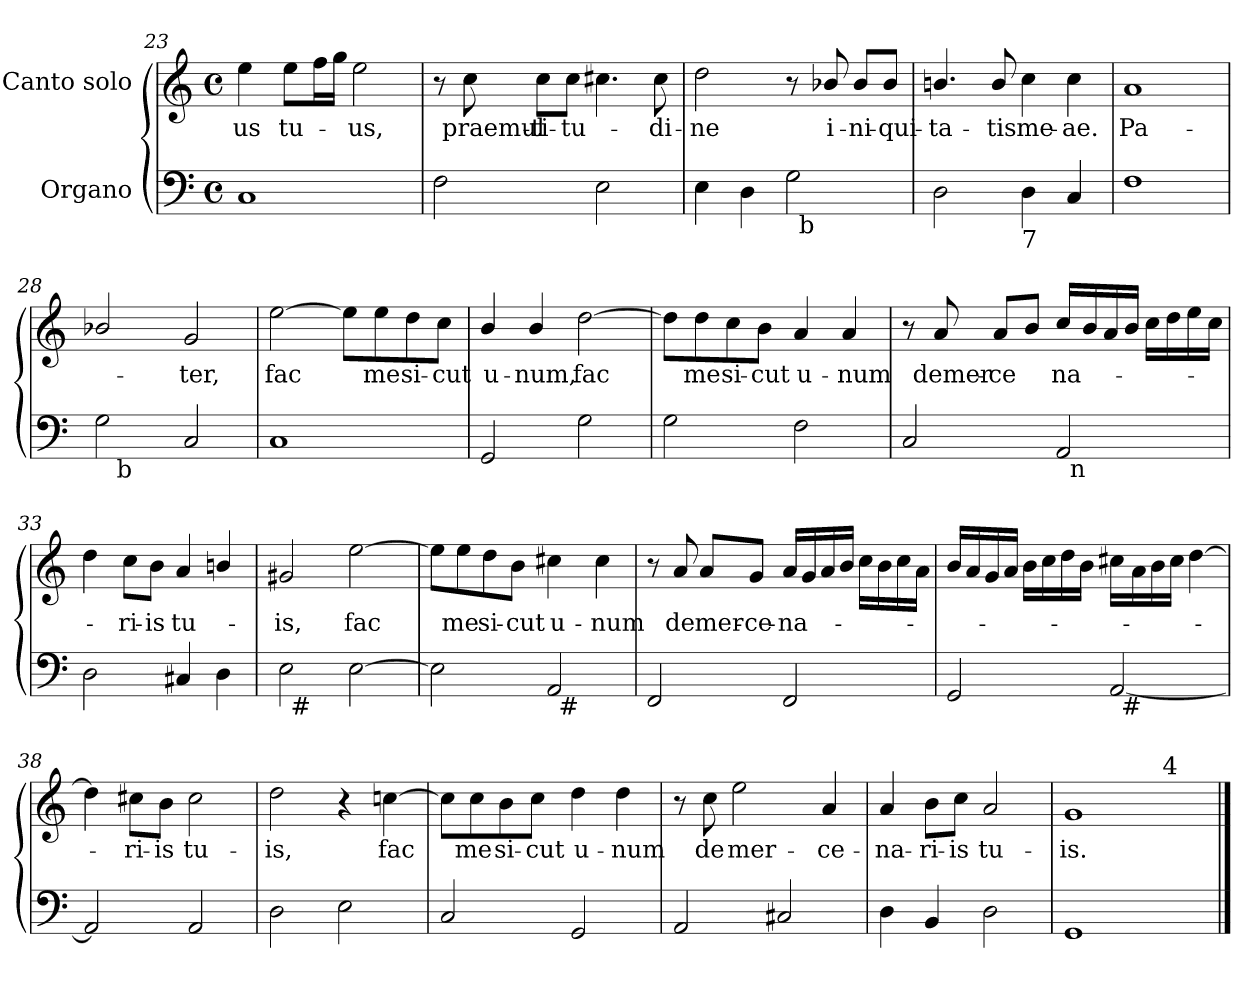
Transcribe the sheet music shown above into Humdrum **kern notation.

**kern	**kern	**text
*part2	*part1	*part1
*staff2	*staff1	*staff1
*I"Organo	*I"Canto solo	*
*clefF4	*clefG2	*
*k[]	*k[]	*
*C:	*C:	*
*M4/4	*M4/4	*
*met(c)	*met(c)	*
=23	=23	=23
!	!	!LO:LY:b
1C	4ee\	-us
!	!	!LO:LY:b
.	8ee\L	tu-
.	16ff\L	.
.	16gg\JJ	.
!	!	!LO:LY:b
.	2ee\	-us,
=24	=24	=24
2F\	8r	.
!	!	!LO:LY:b
.	8cc\	praemul-
!	!	!LO:LY:b
.	8cc\L	-ti-
!	!	!LO:LY:b
.	8cc\J	-tu-
2E>\	4.cc#X\	.
!	!	!LO:LY:b
.	8cc#\	-di-
=25	=25	=25
!	!	!LO:LY:b
*^	*	*
4E\	2ryy	2dd\	-ne
4D\	.	.	.
2G\	32ryy	8r	.
!	!LO:TX:b:t=b	!	!
.	4...ryy	.	.
!	!	!	!LO:LY:b
.	.	8b-X/	i-
!	!	!	!LO:LY:b
.	.	8b-/L	-ni-
!	!	!	!LO:LY:b
.	.	8b-/J	-qui-
=26	=26	=26	=26
!	!	!	!LO:LY:b
*v	*v	*	*
2D>\	4.bn/	-ta-
!	!	!LO:LY:b
.	8b/	-tis
!LO:TX:b:t=7	!	!
!	!	!LO:LY:b
4D\	4cc\	me-
!	!	!LO:LY:b
4C/	4cc\	-ae.
=27	=27	=27
!	!	!LO:LY:b
1F	1a	Pa-
=28	=28	=28
*^	*	*
2G\	16ryy	2b-X/	.
!	!LO:TX:b:t=b	!	!
.	2...ryy	.	.
!	!	!	!LO:LY:b
2C/	.	2g/	-ter,
!!LO:LB:g=z
=29	=29	=29	=29
!	!	!	!LO:LY:b
*v	*v	*	*
1C	[>2ee\	fac
.	8ee\L]	.
!	!	!LO:LY:b
.	8ee\	me
!	!	!LO:LY:b
.	8dd\	si-
!	!	!LO:LY:b
.	8cc\J	-cut
=30	=30	=30
!	!	!LO:LY:b
2GG/	4b/	u-
!	!	!LO:LY:b
.	4b/	-num,
!	!	!LO:LY:b
2G\	[>2dd\	fac
=31	=31	=31
2G\	8dd\L]	.
!	!	!LO:LY:b
.	8dd\	me
!	!	!LO:LY:b
.	8cc\	si-
!	!	!LO:LY:b
.	8b\J	-cut
!	!	!LO:LY:b
2F\	4a/	u-
!	!	!LO:LY:b
.	4a/	-num
=32	=32	=32
*^	*	*
2C/	2ryy	8r	.
!	!	!	!LO:LY:b
.	.	8a/	demer-
!	!	!	!LO:LY:b
.	.	8a/L	-ce
.	.	8b/J	.
!	!	!	!LO:LY:b
2AA/	32ryy	16cc/LL	na-
!	!LO:TX:b:t=n	!	!
.	4...ryy	.	.
.	.	16b/	.
.	.	16a/	.
.	.	16b/JJ	.
.	.	16cc\LL	.
.	.	16dd\	.
.	.	16ee\	.
.	.	16cc\JJ	.
*v	*v	*	*
=33	=33	=33
2D\	4dd\	.
!	!	!LO:LY:b
.	8cc\L	-ri-
!	!	!LO:LY:b
.	8b\J	-is
!	!	!LO:LY:b
4C#X/	4a/	tu-
4D>\	4bn/	.
=34	=34	=34
!	!	!LO:LY:b
*^	*	*
2E\	32ryy	2g#X/	-is,
!	!LO:TX:b:t=#	!	!
.	2ryy	.	.
!	!	!	!LO:LY:b
[<2E\	.	[<2ee\	fac
.	4...ryy	.	.
!!LO:LB:g=z
=35	=35	=35	=35
2E\]	2ryy	8ee\L]	.
!	!	!	!LO:LY:b
.	.	8ee\	me
!	!	!	!LO:LY:b
.	.	8dd\	si-
!	!	!	!LO:LY:b
.	.	8b\J	-cut
!	!	!	!LO:LY:b
2AA/	32ryy	4cc#X\	u-
!	!LO:TX:b:t=#	!	!
.	4...ryy	.	.
!	!	!	!LO:LY:b
.	.	4cc#\	-num
*v	*v	*	*
=36	=36	=36
2FF/	8r	.
!	!	!LO:LY:b
.	8a/	de
!	!	!LO:LY:b
.	8a/L	mer-
!	!	!LO:LY:b
.	8g/J	-ce-
!	!	!LO:LY:b
2FF/	16a/LL	-na-
.	16g/	.
.	16a/	.
.	16b/JJ	.
.	16cc\LL	.
.	16b\	.
.	16cc\	.
.	16a\JJ	.
=37	=37	=37
*^	*	*
2GG/	2ryy	16b/LL	.
.	.	16a/	.
.	.	16g/	.
.	.	16a/JJ	.
.	.	16b\LL	.
.	.	16cc\	.
.	.	16dd\	.
.	.	16b\JJ	.
[<2AA/	32ryy	16cc#X\LL	.
!	!LO:TX:b:t=#	!	!
.	4...ryy	.	.
.	.	16a\	.
.	.	16b\	.
.	.	16cc#\JJ	.
.	.	[<4dd\	.
*v	*v	*	*
!!LO:LB:g=z
=38	=38	=38
2AA/]	4dd\]	.
!	!	!LO:LY:b
.	8cc#X\L	-ri-
!	!	!LO:LY:b
.	8b\J	-is
!	!	!LO:LY:b
2AA/	2cc#\	tu-
=39	=39	=39
!	!	!LO:LY:b
2D\	2dd\	-is,
2E>\	4r	.
!	!	!LO:LY:b
.	[>4ccn\	fac
=40	=40	=40
2C/	8cc\L]	.
!	!	!LO:LY:b
.	8cc\	me
!	!	!LO:LY:b
.	8b\	si-
!	!	!LO:LY:b
.	8cc\J	-cut
!	!	!LO:LY:b
2GG/	4dd\	u-
!	!	!LO:LY:b
.	4dd\	-num
=41	=41	=41
2AA/	8r	.
!	!	!LO:LY:b
.	8cc\	de
!	!	!LO:LY:b
.	2ee\	mer-
2C#X/	.	.
!	!	!LO:LY:b
.	4a/	-ce-
=42	=42	=42
!	!	!LO:LY:b
4D\	4a/	-na-
!	!	!LO:LY:b
4BB/	8b\L	-ri-
!	!	!LO:LY:b
.	8cc\J	-is
!	!	!LO:LY:b
2D\	2a/	tu-
=43	=43	=43
!	!	!LO:LY:b
*	*^	*
1GG	1g	2ryy	-is.
.	.	8ryy	.
!	!	!LO:TX:a:t=4	!
.	.	4.ryy	.
*	*v	*v	*
==	==	==
*-	*-	*-
